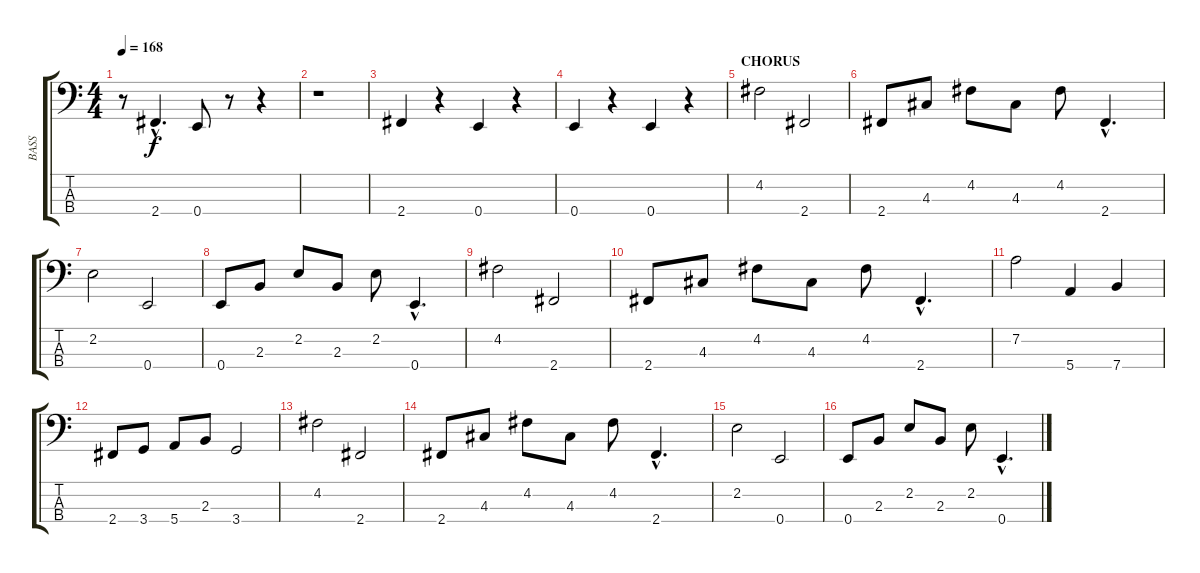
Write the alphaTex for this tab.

\track ("BASS" "BASS") {instrument electricbassfinger}
\staff {score tabs}
\tuning (G2 D2 A1 E1) {hide}
\ts (4 4)
\tempo 168
\clef f4
\ks c
r.8{dy f} 2.4{hac}.4{d} 0.4.8 r.8 r.4 |
r.1 |
2.4.4 r.4 0.4.4 r.4 |
0.4.4 r.4 0.4.4 r.4 |
\section ("" "CHORUS")
4.2.2 2.4.2 |
2.4.8 4.3.8 4.2.8 4.3.8 4.2.8 2.4{hac}.4{d} |
2.2.2 0.4.2 |
0.4.8 2.3.8 2.2.8 2.3.8 2.2.8 0.4{hac}.4{d} |
4.2.2 2.4.2 |
2.4.8 4.3.8 4.2.8 4.3.8 4.2.8 2.4{hac}.4{d} |
7.2.2 5.4.4 7.4.4 |
2.4.8 3.4.8 5.4.8 2.3.8 3.4.2 |
4.2.2 2.4.2 |
2.4.8 4.3.8 4.2.8 4.3.8 4.2.8 2.4{hac}.4{d} |
2.2.2 0.4.2 |
0.4.8 2.3.8 2.2.8 2.3.8 2.2.8 0.4{hac}.4{d}
